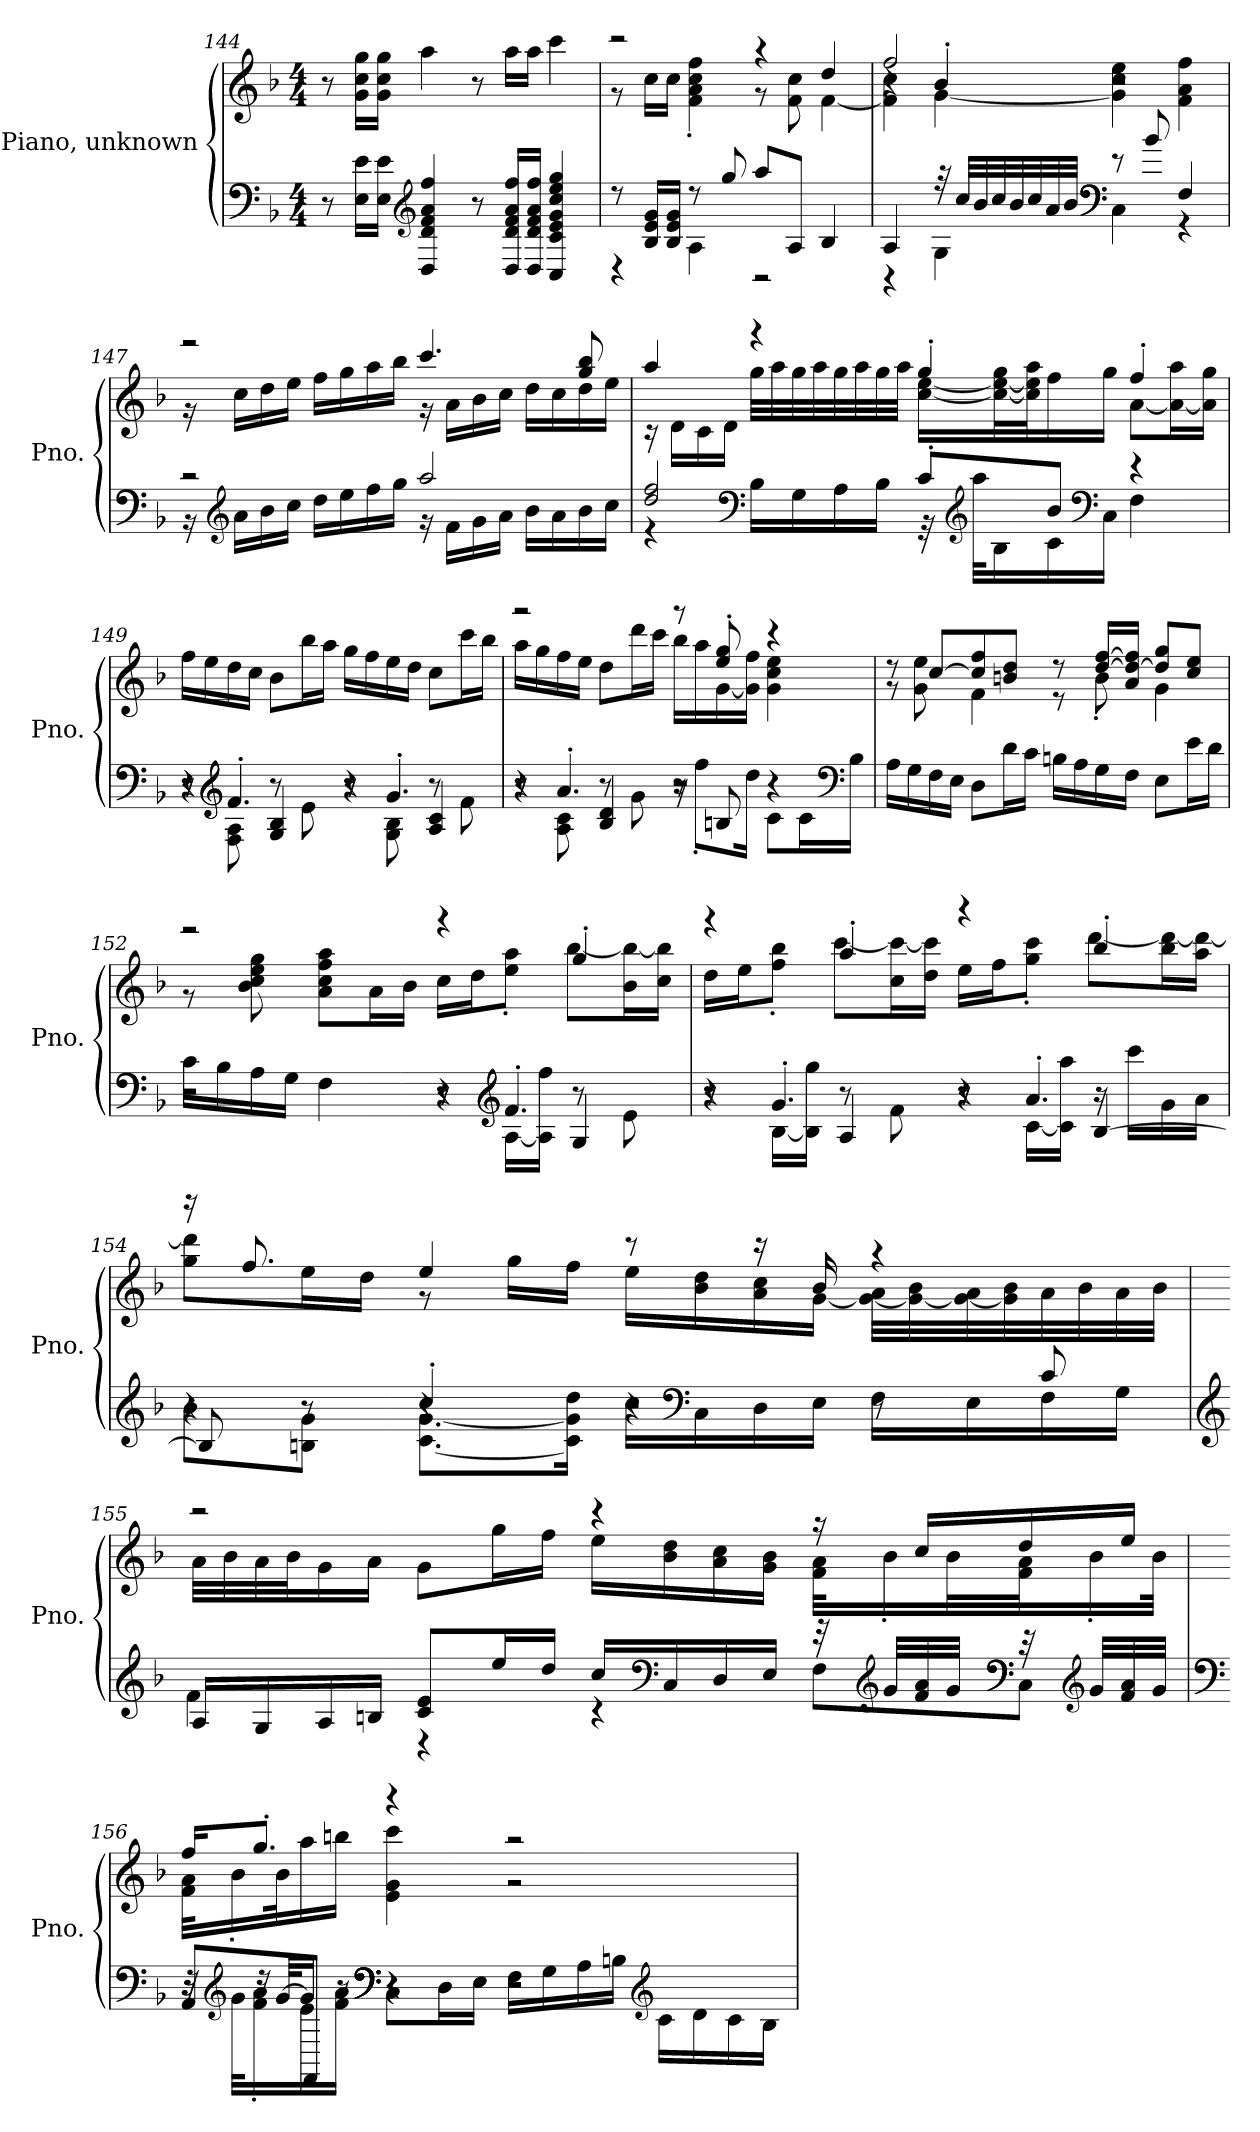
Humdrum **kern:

**kern	**kern
*part1	*part1
*staff2	*staff1
*I"Piano, unknown	*
*I'Pno.	*
*clefF4	*clefG2
*k[b-]	*k[b-]
*M4/4	*M4/4
=144	=144
8r	8r
16E\ 16e\LL	16g\ 16cc\ 16gg\LL
16E\ 16e\JJ	16g\ 16cc\ 16gg\JJ
*clefG2	*
4D/ 4d/ 4f/ 4a/ 4ff/	4aa\
8r	8r
16D/ 16d/ 16f/ 16a/ 16ff/LL	16aa\LL
16D/ 16d/ 16f/ 16a/ 16ff/JJ	16aa\JJ
4C/ 4c/ 4e/ 4g/ 4cc/ 4ee/ 4gg/	4ccc\
=145	=145
*^	*^
8r	4r	2r	8r
16B-/ 16e/ 16g/LL	.	.	16cc\LL
16B-/ 16e/ 16g/JJ	.	.	16cc\JJ
8r	4A\	.	4f\' 4a\' 4cc\' 4ff\'
8gg/	.	.	.
8aa/L	2r	4r	8r
8A/J	.	.	8f\ 8cc\
4B-/	.	4dd/	[4f\
!!LO:LB:g=z
=146	=146	=146	=146
*	*	*	*^
4A/	4r	2ff/	4f\] 4cc\	4r
32r	4G\	.	[4g\	4b-'/
32cc/LLL	.	.	.	.
32b-/	.	.	.	.
32cc/	.	.	.	.
32b-/	.	.	.	.
32cc/	.	.	.	.
32a/	.	.	.	.
32b-/JJJ	.	.	.	.
*clefF4	*	*	*	*
8r	4C\	2r	4g\] 4cc\ 4ee\	2r
8b-/	.	.	.	.
4F/	4r	.	4f\ 4a\ 4ff\	.
*	*	*	*v	*v
=147	=147	=147	=147
2r	16r	2r	16r
*clefG2	*	*	*
.	16a\LL	.	16cc\LL
.	16b-\	.	16dd\
.	16cc\JJ	.	16ee\JJ
.	16dd\LL	.	16ff\LL
.	16ee\	.	16gg\
.	16ff\	.	16aa\
.	16gg\JJ	.	16bb-\JJ
2aa/	16r	4.ccc/	16r
.	16f\LL	.	16a\LL
.	16g\	.	16b-\
.	16a\JJ	.	16cc\JJ
.	16b-\LL	.	16dd\LL
.	16a\	.	16cc\
.	16b-\	8gg/ 8bb-/	16dd\
.	16cc\JJ	.	16ee\JJ
!!LO:LB:g=z	!!
=148	=148	=148	=148
2dd/ 2ff/	4r	4aa/	16r
.	.	.	16d\LL
.	.	.	16c\
.	.	.	16d\JJ
*clefF4	*	*	*
.	16B-\LL	4r	32gg\LLL
.	.	.	32aa\
.	16G\	.	32gg\
.	.	.	32aa\
.	16A\	.	32gg\
.	.	.	32aa\
.	16B-\JJ	.	32gg\
.	.	.	32aa\JJJ
8c'/L	32r	4gg'/	[16cc\ [16ee\LL
*clefG2	*	*	*
.	32aa\KLL	.	.
.	16B-\	.	32cc\_ 32ee\_ 32gg\L
.	.	.	32cc\] 32ee\] 32aa\J
8b-/J	16c\	.	16ff\
*clefF4	*	*	*
.	16C\JJ	.	16gg\JJ
4r	4F\	4ff'/	[8a\L
.	.	.	16a\_ 16aa\L
.	.	.	16a\] 16gg\JJ
*	*	*v	*v
=149	=149	=149
*	*^	*
8r	8r	4r	16ff\LL
.	.	.	16ee\
*clefG2	*	*	*
4.f'/	8F\ 8A\	.	16dd\
.	.	.	16cc\JJ
.	8r	4G/ 4B-/	8b-\L
.	8e\	.	16bb-\L
.	.	.	16aa\JJ
8r	8r	4r	16gg\LL
.	.	.	16ff\
4.g'/	8G\ 8B-\	.	16ee\
.	.	.	16dd\JJ
.	8r	4A/ 4c/	8cc\L
.	8f\	.	16ccc\L
.	.	.	16bb-\JJ
!!LO:LB:g=z
=150	=150	=150	=150
*	*	*	*^
8r	8r	4r	2r	16aa\LL
.	.	.	.	16gg\
4.a'/	8A\ 8c\	.	.	16ff\
.	.	.	.	16ee\JJ
.	8r	4B-/ 4d/	.	8dd\L
.	8g\	.	.	16ddd\L
.	.	.	.	16ccc\JJ
2r	16r	8r	8r	16bb-\LL
.	8ff'\L	.	.	16aa\
.	.	8Bn/	8ee/' 8gg/'	[16g\
.	16dd\Jk	.	.	16g\] 16ff\JJ
.	8c\L	4r	4r	4g\ 4cc\ 4ee\
.	16c\L	.	.	.
*clefF4	*	*	*	*
.	16B\JJ	.	.	.
*v	*v	*v	*	*
=151	=151	=151
16A\LL	8r	8r
16G\	.	.
16F\	[8cc/L	8g\ 8ee\
16E\JJ	.	.
8D\L	8cc/] 8ff/	4f\
16d\L	8bn/ 8dd/J	.
16c\JJ	.	.
16Bn\LL	8r	8r
16A\	.	.
16G\	[16dd/ [16ff/LL	8b'\
16F\JJ	16a/ 16dd/_ 16ff/]JJ	.
8E\L	8dd/] 8gg/L	4g\
16e\L	8cc/ 8ee/J	.
16d\JJ	.	.
!!LO:LB:g=z	!!
=152	=152	=152
*^	*	*
*	*^	*	*
2r	16c\LL	2r	2r	8r
.	16B-\	.	.	.
.	16A\	.	.	8b-\ 8cc\ 8ee\ 8gg\
.	16G\JJ	.	.	.
.	4F\	.	.	8a\ 8cc\ 8ff\ 8aa\L
.	.	.	.	16a\L
.	.	.	.	16b-\JJ
8r	8r	4r	4r	16cc\LL
.	.	.	.	16dd\J
*clefG2	*	*	*	*
4.f'/	[16A\LL	.	.	8ee\' 8aa\'J
.	16A\] 16ff\JJ	.	.	.
.	8r	4G/	4gg'/	[8bb-\L
.	8e\	.	.	16b-\ 16bb-\_L
.	.	.	.	16cc\ 16bb-\]JJ
=153	=153	=153	=153	=153
8r	8r	4r	4r	16dd\LL
.	.	.	.	16ee\J
4.g'/	[16B-\LL	.	.	8ff\' 8bb-\'J
.	16B-\] 16gg\JJ	.	.	.
.	8r	4A/	4aa'/	[8ccc\L
.	8f\	.	.	16cc\ 16ccc\_L
.	.	.	.	16dd\ 16ccc\]JJ
8r	8r	4r	4r	16ee\LL
.	.	.	.	16ff\J
4.a'/	[16c\LL	.	.	8gg\' 8ccc\'J
.	16c\] 16aa\JJ	.	.	.
.	16r	[4B-/	4bb-'/	[8ddd\L
.	16ccc\LL	.	.	.
.	16g\	.	.	16bb-\ 16ddd\_L
.	16a\JJ	.	.	16aa\ 16ddd\_JJ
!!LO:LB:g=z	!!
=154	=154	=154	=154	=154
4r	8b-\L	8B-/]	16r	8gg\ 8ddd\]L
.	.	.	8.ff/	.
.	8Bn\ 8g\J	8r	.	16ee\L
.	.	.	.	16dd\JJ
4cc'/	[8.c\ [8.g\L	4r	4ee/	8r
.	.	.	.	16gg\LL
.	16c\] 16g\] 16dd\Jk	.	.	16ff\JJ
4r	16cc\LL	2r	8r	16ee\LL
*clefF4	*	*	*	*
.	16C\	.	.	16b-\ 16dd\
.	16D\	.	16r	16a\ 16cc\
.	16E\JJ	.	16b-/	[16g\JJ
8r	16F\LL	.	4r	32g\_ 32a\LLL
.	.	.	.	32g\_ 32b-\
.	16E\	.	.	32g\_ 32a\
.	.	.	.	32g\] 32b-\
8c/	16F\	.	.	32a\
.	.	.	.	32b-\
.	16G\JJ	.	.	32a\
.	.	.	.	32b-\JJJ
*v	*v	*v	*	*
!!LO:PB:g=z	!!
=155	=155	=155
*clefG2	*	*
*^	*	*
16A/LL	4f\	2r	32a\LLL
.	.	.	32b-\
16G/	.	.	32a\
.	.	.	32b-\J
16A/	.	.	16g\
16Bn/JJ	.	.	16a\JJ
8c/ 8e/L	4r	.	8g\L
16ee/L	.	.	16gg\L
16dd/JJ	.	.	16ff\JJ
16cc/LL	4r	4r	16ee\LL
*clefF4	*	*	*
16C/	.	.	16b-\ 16dd\
16D/	.	.	16a\ 16cc\
16E/JJ	.	.	16g\ 16b-\JJ
32r	8F\L	16r	32f\ 32a\KLL
*clefG2	*	*	*
32g/LLL	.	.	16b-'\
32f/ 32a/	.	16cc/LL	.
32g/JJJ	.	.	32b-\L
*clefF4	*	*	*
32r	8C\J	16dd/	32f\ 32a\J
*clefG2	*	*	*
32g/LLL	.	.	16b-'\
32f/ 32a/	.	16ee/JJ	.
32g/JJJ	.	.	32b-\JJk
*v	*v	*	*
!!LO:LB:g=z	!!
=156	=156	=156
*clefF4	*	*
*^	*	*
*	*^	*	*
16r	32r	8AA/L	16ff/KL	32f\ 32a\KLL
*clefG2	*	*	*	*
.	32g\KLL	.	.	16b-'\
32r	16f\' 16a\'	.	8.gg'/J	.
[32g/KLL	.	.	.	32b-\K
16g/JJ]	16e\	8FF/J	.	16aa\
16r	16f\ 16a\JJ	.	.	16bbn\JJ
*clefF4	*	*	*	*
4r	8C\L	4r	4r	4e\ 4g\ 4ccc\
.	16D\L	.	.	.
.	16E\JJ	.	.	.
2r	16F\LL	2r	2r	2r
.	16G\	.	.	.
.	16A\	.	.	.
.	16Bn\JJ	.	.	.
*clefG2	*	*	*	*
.	16c\LL	.	.	.
.	16d\	.	.	.
.	16c\	.	.	.
.	16B\JJ	.	.	.
*v	*v	*v	*	*
*	*v	*v
=	=
*-	*-
